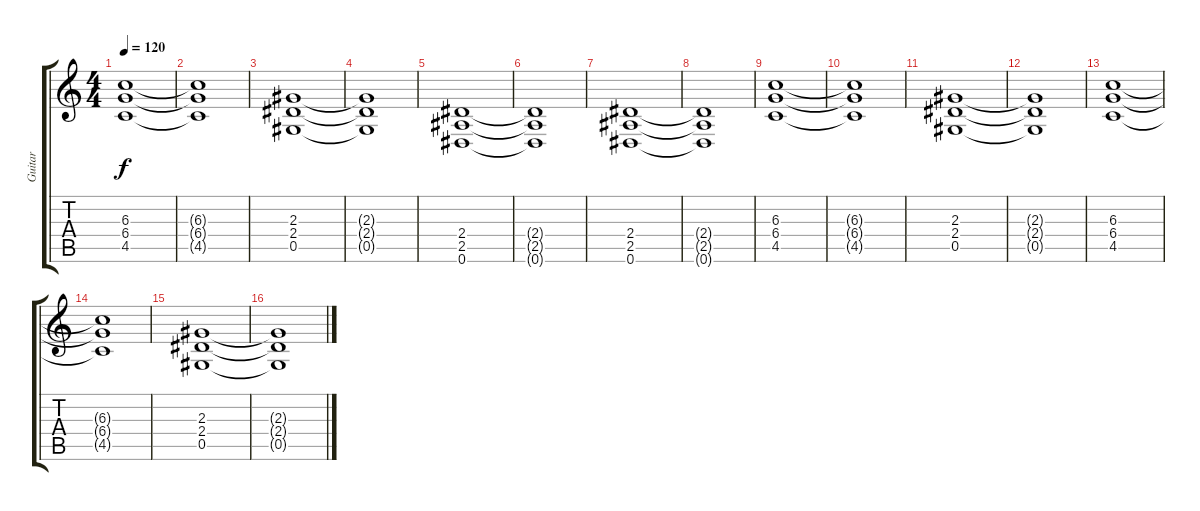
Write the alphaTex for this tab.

\track ("Guitar" "Guitar") {instrument distortionguitar}
\staff {score tabs}
\tuning (Eb4 Bb3 Gb3 Db3 Ab2 Eb2) {hide}
\ts (4 4)
\tempo 120
\clef g2
\ks c
(6.3 6.4 4.5).1{dy f volume 7} |
(6.3{t} 6.4{t} 4.5{t}).1 |
(2.3 2.4 0.5).1 |
(2.3{t} 2.4{t} 0.5{t}).1 |
(2.4 2.5 0.6).1{volume 5} |
(2.4{t} 2.5{t} 0.6{t}).1 |
(2.4 2.5 0.6).1 |
(2.4{t} 2.5{t} 0.6{t}).1 |
(6.3 6.4 4.5).1{volume 3} |
(6.3{t} 6.4{t} 4.5{t}).1 |
(2.3 2.4 0.5).1 |
(2.3{t} 2.4{t} 0.5{t}).1 |
(6.3 6.4 4.5).1{volume 1} |
(6.3{t} 6.4{t} 4.5{t}).1 |
(2.3 2.4 0.5).1 |
(2.3{t} 2.4{t} 0.5{t}).1
